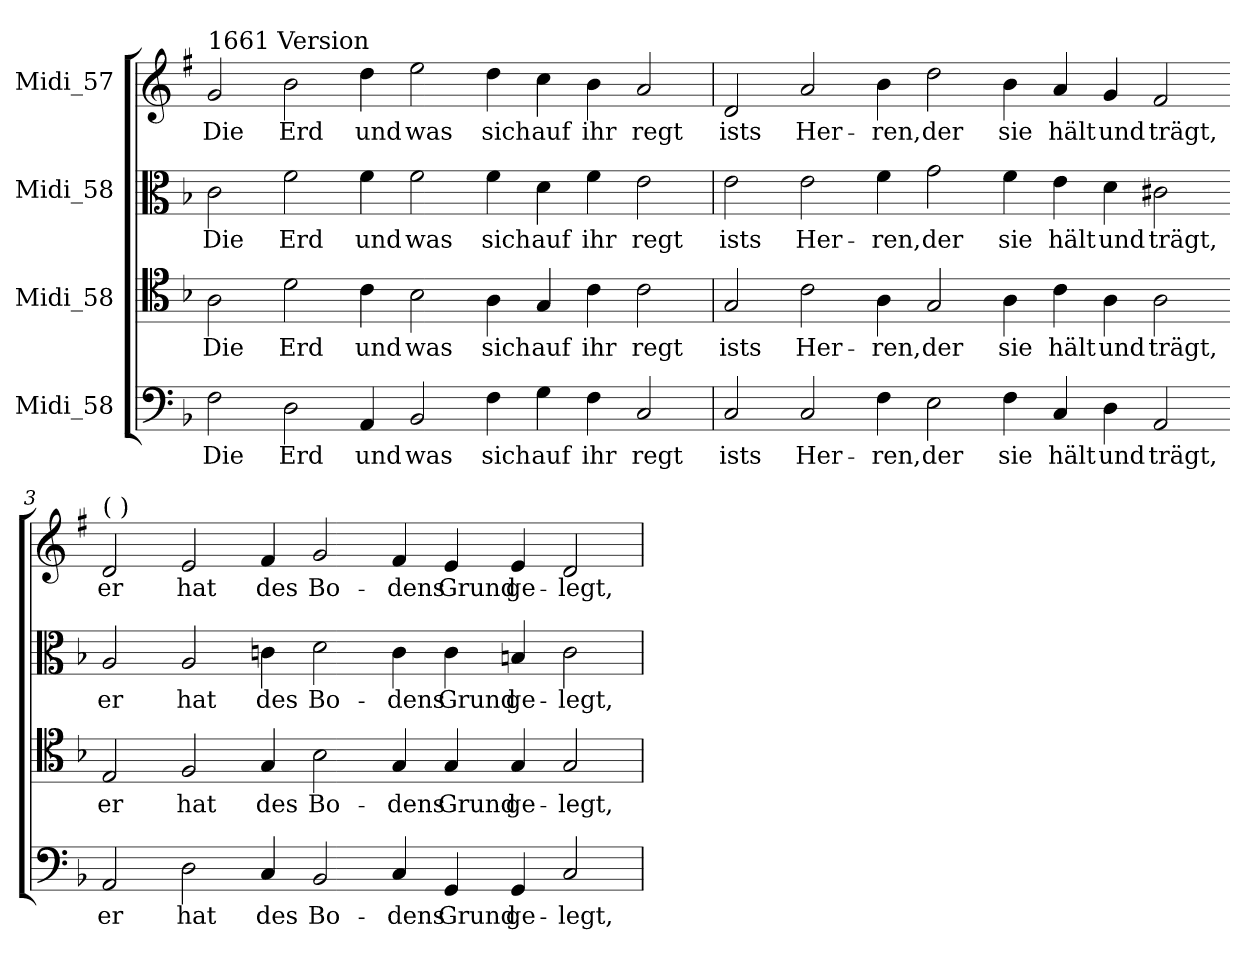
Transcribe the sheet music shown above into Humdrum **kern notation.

**kern	**text	**kern	**text	**kern	**text	**kern	**text
*part4	*part4	*part3	*part3	*part2	*part2	*part1	*part1
*staff4	*staff4	*staff3	*staff3	*staff2	*staff2	*staff1	*staff1
*I"Midi_58	*	*I"Midi_58	*	*I"Midi_58	*	*I"Midi_57	*
*clefF4	*	*clefC4	*	*clefC3	*	*clefG2	*
*	*	*	*	*	*	*ITrd1c2	*
*k[b-]	*	*k[b-]	*	*k[b-]	*	*k[b-]	*
*F:	*	*F:	*	*F:	*	*F:	*
=1	=1	=1	=1	=1	=1	=1	=1
!	!	!	!	!	!	!LO:TX:a:t=1661 Version	!
!	!LO:LY:b	!	!LO:LY:b	!	!LO:LY:b	!	!LO:LY:b
2F	Die	2A	Die	2c	Die	2f	Die
!	!LO:LY:b	!	!LO:LY:b	!	!LO:LY:b	!	!LO:LY:b
2D	Erd	2d	Erd	2f	Erd	2a	Erd
!	!LO:LY:b	!	!LO:LY:b	!	!LO:LY:b	!	!LO:LY:b
4AA	und	4c	und	4f	und	4cc	und
!	!LO:LY:b	!	!LO:LY:b	!	!LO:LY:b	!	!LO:LY:b
2BB-	was	2B-	was	2f	was	2dd	was
!	!LO:LY:b	!	!LO:LY:b	!	!LO:LY:b	!	!LO:LY:b
4F	sich	4A	sich	4f	sich	4cc	sich
!	!LO:LY:b	!	!LO:LY:b	!	!LO:LY:b	!	!LO:LY:b
4G	auf	4G	auf	4d	auf	4b-	auf
!	!LO:LY:b	!	!LO:LY:b	!	!LO:LY:b	!	!LO:LY:b
4F	ihr	4c	ihr	4f	ihr	4a	ihr
!	!LO:LY:b	!	!LO:LY:b	!	!LO:LY:b	!	!LO:LY:b
2C	regt	2c	regt	2e	regt	2g	regt
=2	=2	=2	=2	=2	=2	=2	=2
!	!LO:LY:b	!	!LO:LY:b	!	!LO:LY:b	!	!LO:LY:b
2C	ists	2G	ists	2e	ists	2c	ists
!	!LO:LY:b	!	!LO:LY:b	!	!LO:LY:b	!	!LO:LY:b
2C	Her-	2c	Her-	2e	Her-	2g	Her-
!	!LO:LY:b	!	!LO:LY:b	!	!LO:LY:b	!	!LO:LY:b
4F	-ren,	4A	-ren,	4f	-ren,	4a	-ren,
!	!LO:LY:b	!	!LO:LY:b	!	!LO:LY:b	!	!LO:LY:b
2E	der	2G	der	2g	der	2cc	der
!	!LO:LY:b	!	!LO:LY:b	!	!LO:LY:b	!	!LO:LY:b
4F	sie	4A	sie	4f	sie	4a	sie
!	!LO:LY:b	!	!LO:LY:b	!	!LO:LY:b	!	!LO:LY:b
4C	hält	4c	hält	4e	hält	4g	hält
!	!LO:LY:b	!	!LO:LY:b	!	!LO:LY:b	!	!LO:LY:b
4D	und	4A	und	4d	und	4f	und
!	!LO:LY:b	!	!LO:LY:b	!	!LO:LY:b	!	!LO:LY:b
2AA	trägt,	2A	trägt,	2c#X	trägt,	2e	trägt,
!!LO:LB:g=z
=3-	=3-	=3-	=3-	=3-	=3-	=3-	=3-
!	!	!	!	!	!	!LO:TX:a:t=(  )	!
!	!LO:LY:b	!	!LO:LY:b	!	!LO:LY:b	!	!LO:LY:b
2AA	er	2E	er	2A	er	2c	er
!	!LO:LY:b	!	!LO:LY:b	!	!LO:LY:b	!	!LO:LY:b
2D	hat	2F	hat	2A	hat	2d	hat
!	!LO:LY:b	!	!LO:LY:b	!	!LO:LY:b	!	!LO:LY:b
4C	des	4G	des	4c	des	4e	des
!	!LO:LY:b	!	!LO:LY:b	!	!LO:LY:b	!	!LO:LY:b
2BB-	Bo-	2B-	Bo-	2d	Bo-	2f	Bo-
!	!LO:LY:b	!	!LO:LY:b	!	!LO:LY:b	!	!LO:LY:b
4C	-dens	4G	-dens	4c	-dens	4e	-dens
!	!LO:LY:b	!	!LO:LY:b	!	!LO:LY:b	!	!LO:LY:b
4GG	Grund	4G	Grund	4c	Grund	4d	Grund
!	!LO:LY:b	!	!LO:LY:b	!	!LO:LY:b	!	!LO:LY:b
4GG	ge-	4G	ge-	4Bn	ge-	4d	ge-
!	!LO:LY:b	!	!LO:LY:b	!	!LO:LY:b	!	!LO:LY:b
2C	-legt,	2G	-legt,	2c	-legt,	2c	-legt,
=	=	=	=	=	=	=	=
*-	*-	*-	*-	*-	*-	*-	*-
